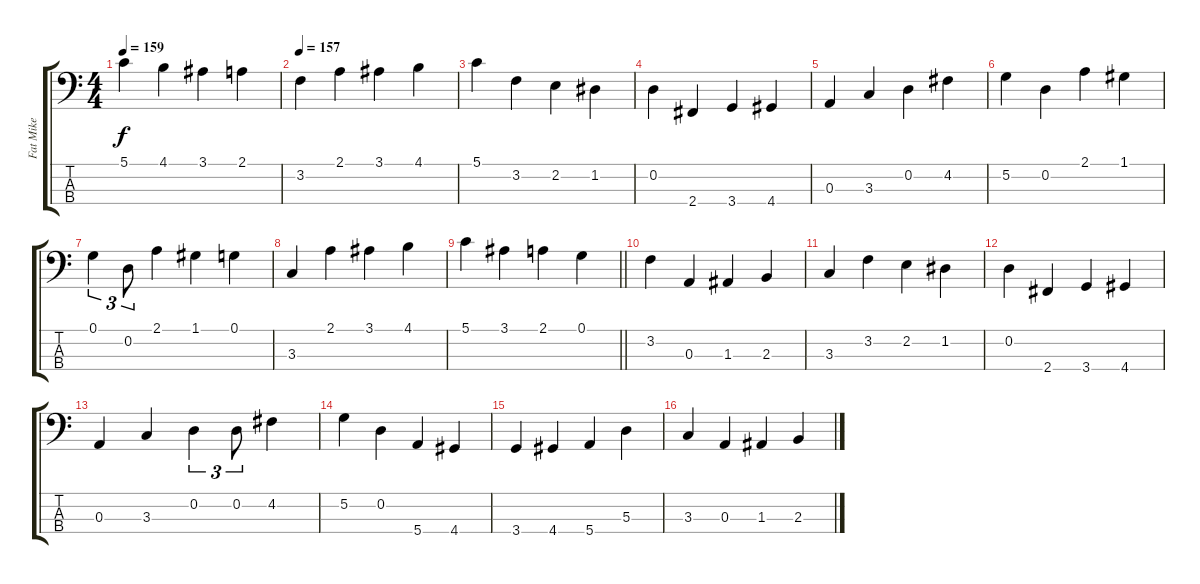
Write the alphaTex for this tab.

\track ("Fat Mike" "Fat Mike") {instrument electricbasspick}
\staff {score tabs}
\tuning (G2 D2 A1 E1) {hide}
\ts (4 4)
\tempo 159
\clef f4
\ks c
5.1.4{dy f} 4.1.4 3.1.4 2.1.4 |
\tempo 157
3.2.4 2.1.4 3.1.4 4.1.4 |
5.1.4 3.2.4 2.2.4 1.2.4 |
0.2.4 2.4.4 3.4.4 4.4.4 |
0.3.4 3.3.4 0.2.4 4.2.4 |
5.2.4 0.2.4 2.1.4 1.1.4 |
0.1.4{tu (3 2)} 0.2.8{tu (3 2)} 2.1.4 1.1.4 0.1.4 |
3.3.4 2.1.4 3.1.4 4.1.4 |
\barLineRight lightlight
5.1.4 3.1.4 2.1.4 0.1.4 |
\section ("" "")
3.2.4 0.3.4 1.3.4 2.3.4 |
3.3.4 3.2.4 2.2.4 1.2.4 |
0.2.4 2.4.4 3.4.4 4.4.4 |
0.3.4 3.3.4 0.2.4{tu (3 2)} 0.2.8{tu (3 2)} 4.2.4 |
5.2.4 0.2.4 5.4.4 4.4.4 |
3.4.4 4.4.4 5.4.4 5.3.4 |
3.3.4 0.3.4 1.3.4 2.3.4
